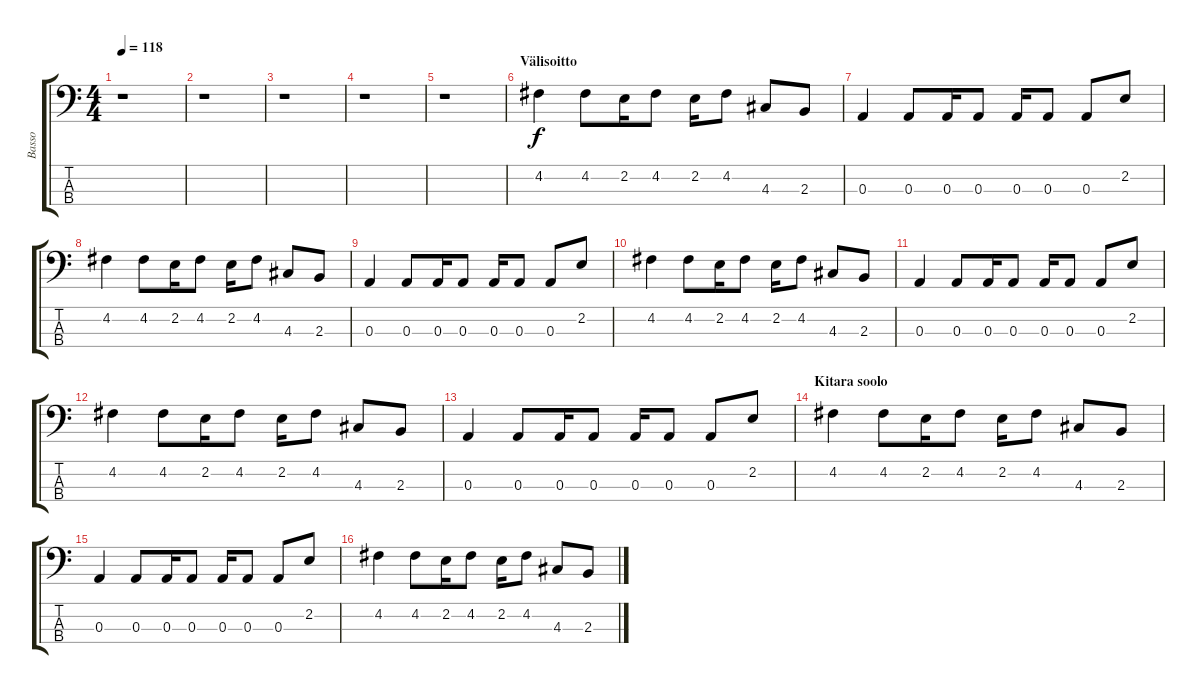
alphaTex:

\track ("Basso" "Basso") {instrument electricbasspick}
\staff {score tabs}
\tuning (G2 D2 A1 E1) {hide}
\ts (4 4)
\tempo 118
\clef f4
\ks c
r.1{dy f} |
r.1 |
r.1 |
r.1 |
r.1 |
\section ("" "Välisoitto")
4.2.4 4.2.8 2.2.16 4.2.8 2.2.16 4.2.8 4.3.8 2.3.8 |
0.3.4 0.3.8 0.3.16 0.3.8 0.3.16 0.3.8 0.3.8 2.2.8 |
4.2.4 4.2.8 2.2.16 4.2.8 2.2.16 4.2.8 4.3.8 2.3.8 |
0.3.4 0.3.8 0.3.16 0.3.8 0.3.16 0.3.8 0.3.8 2.2.8 |
4.2.4 4.2.8 2.2.16 4.2.8 2.2.16 4.2.8 4.3.8 2.3.8 |
0.3.4 0.3.8 0.3.16 0.3.8 0.3.16 0.3.8 0.3.8 2.2.8 |
4.2.4 4.2.8 2.2.16 4.2.8 2.2.16 4.2.8 4.3.8 2.3.8 |
0.3.4 0.3.8 0.3.16 0.3.8 0.3.16 0.3.8 0.3.8 2.2.8 |
\section ("" "Kitara soolo")
4.2.4 4.2.8 2.2.16 4.2.8 2.2.16 4.2.8 4.3.8 2.3.8 |
0.3.4 0.3.8 0.3.16 0.3.8 0.3.16 0.3.8 0.3.8 2.2.8 |
4.2.4 4.2.8 2.2.16 4.2.8 2.2.16 4.2.8 4.3.8 2.3.8
